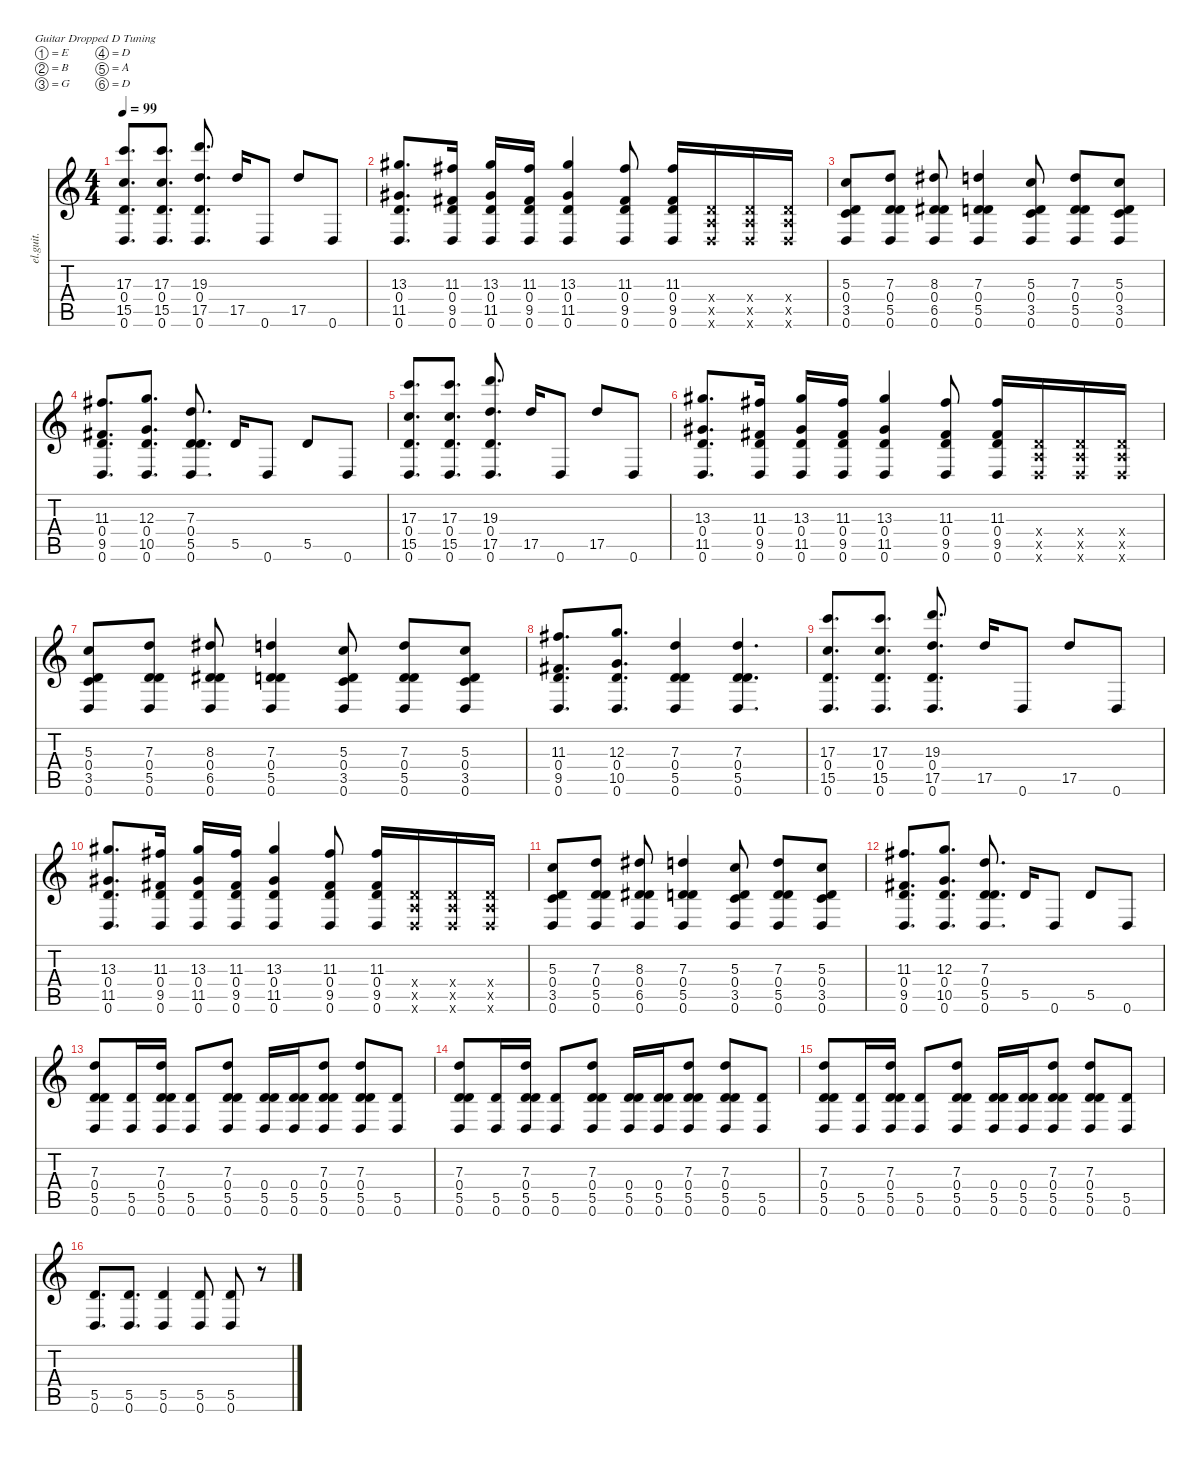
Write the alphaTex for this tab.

\defaultSystemsLayout 4
\hideDynamics
\bracketExtendMode nobrackets
\otherSystemsTrackNameOrientation horizontal
\track ("rythmic and echo left" "el.guit.") {instrument electricguitarmuted}
\staff {score tabs}
\tuning (E4 B3 G3 D3 A2 D2)
\ts (4 4)
\tempo 99
\clef g2
\ks c
(17.3 0.4 15.5 0.6).8{d dy f instrument electricguitarmuted beam Up} (17.3 0.4 15.5 0.6).8{d beam Up} (19.3 0.4 17.5 0.6).8{d beam Up} 17.5.16{beam Up} 0.6.8{beam Up} 17.5.8{beam Up} 0.6.8{beam Up} |
(13.3{acc #} 0.4 11.5{acc #} 0.6).8{d beam Up} (11.3{acc #} 0.4 9.5{acc #} 0.6).16{beam Up} (13.3{acc #} 0.4 11.5{acc #} 0.6).16{beam Up} (11.3{acc #} 0.4 9.5{acc #} 0.6).16{beam Up} (13.3{acc #} 0.4 11.5{acc #} 0.6).4{beam Up} (11.3{acc #} 0.4 9.5{acc #} 0.6).8{beam Up} (11.3{acc #} 0.4 9.5{acc #} 0.6).16{beam Up} (0.4{x} 0.5{x} 0.6{x}).16{beam Up} (0.4{x} 0.5{x} 0.6{x}).16{beam Up} (0.4{x} 0.5{x} 0.6{x}).16{beam Up} |
(5.3 0.4 3.5 0.6).8{beam Up} (7.3 0.4 5.5 0.6).8{beam Up} (8.3{acc #} 0.4 6.5{acc #} 0.6).8{beam Up} (7.3 0.4 5.5 0.6).4{beam Up} (5.3 0.4 3.5 0.6).8{beam Up} (7.3 0.4 5.5 0.6).8{beam Up} (5.3 0.4 3.5 0.6).8{beam Up} |
(11.3{acc #} 0.4 9.5{acc #} 0.6).8{d beam Up} (12.3 0.4 10.5 0.6).8{d beam Up} (7.3 0.4 5.5 0.6).8{d beam Up} 5.5.16{beam Up} 0.6.8{beam Up} 5.5.8{beam Up} 0.6.8{beam Up} |
(17.3 0.4 15.5 0.6).8{d beam Up} (17.3 0.4 15.5 0.6).8{d beam Up} (19.3 0.4 17.5 0.6).8{d beam Up} 17.5.16{beam Up} 0.6.8{beam Up} 17.5.8{beam Up} 0.6.8{beam Up} |
(13.3{acc #} 0.4 11.5{acc #} 0.6).8{d beam Up} (11.3{acc #} 0.4 9.5{acc #} 0.6).16{beam Up} (13.3{acc #} 0.4 11.5{acc #} 0.6).16{beam Up} (11.3{acc #} 0.4 9.5{acc #} 0.6).16{beam Up} (13.3{acc #} 0.4 11.5{acc #} 0.6).4{beam Up} (11.3{acc #} 0.4 9.5{acc #} 0.6).8{beam Up} (11.3{acc #} 0.4 9.5{acc #} 0.6).16{beam Up} (0.4{x} 0.5{x} 0.6{x}).16{beam Up} (0.4{x} 0.5{x} 0.6{x}).16{beam Up} (0.4{x} 0.5{x} 0.6{x}).16{beam Up} |
(5.3 0.4 3.5 0.6).8{beam Up} (7.3 0.4 5.5 0.6).8{beam Up} (8.3{acc #} 0.4 6.5{acc #} 0.6).8{beam Up} (7.3 0.4 5.5 0.6).4{beam Up} (5.3 0.4 3.5 0.6).8{beam Up} (7.3 0.4 5.5 0.6).8{beam Up} (5.3 0.4 3.5 0.6).8{beam Up} |
(11.3{acc #} 0.4 9.5{acc #} 0.6).8{d beam Up} (12.3 0.4 10.5 0.6).8{d beam Up} (7.3 0.4 5.5 0.6).4{beam Up} (7.3 0.4 5.5 0.6).4{d beam Up} |
(17.3 0.4 15.5 0.6).8{d beam Up} (17.3 0.4 15.5 0.6).8{d beam Up} (19.3 0.4 17.5 0.6).8{d beam Up} 17.5.16{beam Up} 0.6.8{beam Up} 17.5.8{beam Up} 0.6.8{beam Up} |
(13.3{acc #} 0.4 11.5{acc #} 0.6).8{d beam Up} (11.3{acc #} 0.4 9.5{acc #} 0.6).16{beam Up} (13.3{acc #} 0.4 11.5{acc #} 0.6).16{beam Up} (11.3{acc #} 0.4 9.5{acc #} 0.6).16{beam Up} (13.3{acc #} 0.4 11.5{acc #} 0.6).4{beam Up} (11.3{acc #} 0.4 9.5{acc #} 0.6).8{beam Up} (11.3{acc #} 0.4 9.5{acc #} 0.6).16{beam Up} (0.4{x} 0.5{x} 0.6{x}).16{beam Up} (0.4{x} 0.5{x} 0.6{x}).16{beam Up} (0.4{x} 0.5{x} 0.6{x}).16{beam Up} |
(5.3 0.4 3.5 0.6).8{beam Up} (7.3 0.4 5.5 0.6).8{beam Up} (8.3{acc #} 0.4 6.5{acc #} 0.6).8{beam Up} (7.3 0.4 5.5 0.6).4{beam Up} (5.3 0.4 3.5 0.6).8{beam Up} (7.3 0.4 5.5 0.6).8{beam Up} (5.3 0.4 3.5 0.6).8{beam Up} |
(11.3{acc #} 0.4 9.5{acc #} 0.6).8{d beam Up} (12.3 0.4 10.5 0.6).8{d beam Up} (7.3 0.4 5.5 0.6).8{d beam Up} 5.5.16{beam Up} 0.6.8{beam Up} 5.5.8{beam Up} 0.6.8{beam Up} |
(7.3 0.4 5.5 0.6).8{beam Up} (5.5 0.6).16{beam Up} (7.3 0.4 5.5 0.6).16{beam Up} (5.5 0.6).8{beam Up} (7.3 0.4 5.5 0.6).8{beam Up} (0.4 5.5 0.6).16{beam Up} (0.4 5.5 0.6).16{beam Up} (7.3 0.4 5.5 0.6).8{beam Up} (7.3 0.4 5.5 0.6).8{beam Up} (5.5 0.6).8{beam Up} |
(7.3 0.4 5.5 0.6).8{beam Up} (5.5 0.6).16{beam Up} (7.3 0.4 5.5 0.6).16{beam Up} (5.5 0.6).8{beam Up} (7.3 0.4 5.5 0.6).8{beam Up} (0.4 5.5 0.6).16{beam Up} (0.4 5.5 0.6).16{beam Up} (7.3 0.4 5.5 0.6).8{beam Up} (7.3 0.4 5.5 0.6).8{beam Up} (5.5 0.6).8{beam Up} |
(7.3 0.4 5.5 0.6).8{beam Up} (5.5 0.6).16{beam Up} (7.3 0.4 5.5 0.6).16{beam Up} (5.5 0.6).8{beam Up} (7.3 0.4 5.5 0.6).8{beam Up} (0.4 5.5 0.6).16{beam Up} (0.4 5.5 0.6).16{beam Up} (7.3 0.4 5.5 0.6).8{beam Up} (7.3 0.4 5.5 0.6).8{beam Up} (5.5 0.6).8{beam Up} |
(5.5 0.6).8{d beam Up} (5.5 0.6).8{d beam Up} (5.5 0.6).4{beam Up} (5.5 0.6).8{beam Up} (5.5 0.6).8{beam Up} r.8{beam Up}
